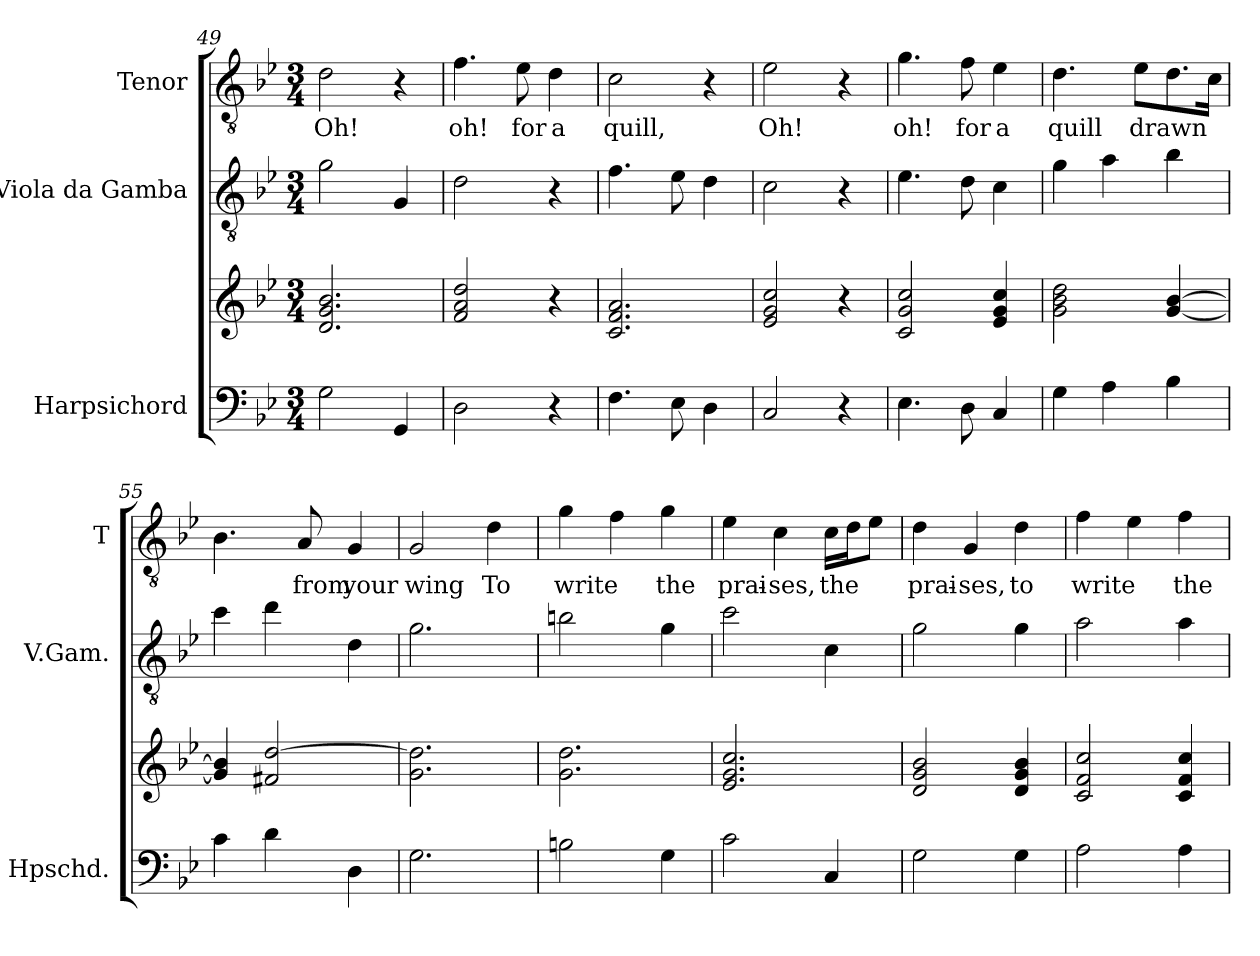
**kern	**kern	**kern	**kern	**text
*part3	*part3	*part2	*part1	*part1
*staff4	*staff3	*staff2	*staff1	*staff1
*I"Harpsichord	*	*I"Viola da Gamba	*I"Tenor	*
*I'Hpschd.	*	*I'V.Gam.	*I'T	*
*clefF4	*clefG2	*clefGv2	*clefGv2	*
*	*	*ITrd7c12	*	*
*k[b-e-]	*k[b-e-]	*k[b-e-]	*k[b-e-]	*
*B-:	*B-:	*B-:	*B-:	*
*M3/4	*M3/4	*M3/4	*M3/4	*
=49	=49	=49	=49	=49
!	!	!	!	!LO:LY:b
2G\	2.d/ 2.g/ 2.b-/	2G\	2d\	Oh!
4GG/	.	4GG/	4r	.
=50	=50	=50	=50	=50
!	!	!	!	!LO:LY:b
2D\	2f/ 2a/ 2dd/	2D\	4.f\	oh!
!	!	!	!	!LO:LY:b
.	.	.	8e-\	for
!	!	!	!	!LO:LY:b
4r	4r	4r	4d\	a
=51	=51	=51	=51	=51
!	!	!	!	!LO:LY:b
4.F\	2.c/ 2.f/ 2.a/	4.F\	2c\	quill,
8E-\	.	8E-\	.	.
4D\	.	4D\	4r	.
!!LO:LB:g=z
=52	=52	=52	=52	=52
!	!	!	!	!LO:LY:b
2C/	2e-/ 2g/ 2cc/	2C\	2e-\	Oh!
4r	4r	4r	4r	.
=53	=53	=53	=53	=53
!	!	!	!	!LO:LY:b
4.E-\	2c/ 2g/ 2cc/	4.E-\	4.g\	oh!
!	!	!	!	!LO:LY:b
8D\	.	8D\	8f\	for
!	!	!	!	!LO:LY:b
4C/	4e-/ 4g/ 4cc/	4C\	4e-\	a
=54	=54	=54	=54	=54
!	!	!	!	!LO:LY:b
4G\	2g\ 2b-\ 2dd\	4G\	4.d\	quill
4A\	.	4A\	.	.
!	!	!	!	!LO:LY:b
.	.	.	8e-\L	drawn
4B-\	[4g/ [4b-/	4B-\	8.d\	.
.	.	.	16c\Jk	.
=55	=55	=55	=55	=55
4c\	4g/] 4b-/]	4c\	4.B-\	.
4d\	2f#X/ [2dd/	4d\	.	.
!	!	!	!	!LO:LY:b
.	.	.	8A/	from
!	!	!	!	!LO:LY:b
4D\	.	4D\	4G/	your
=56	=56	=56	=56	=56
!	!	!	!	!LO:LY:b
2.G\	2.g\ 2.dd\]	2.G\	2G/	wing
!	!	!	!	!LO:LY:b
.	.	.	4d\	To
=57	=57	=57	=57	=57
!	!	!	!	!LO:LY:b
2Bn\	2.g\ 2.dd\	2Bn\	4g\	write
.	.	.	4f\	.
!	!	!	!	!LO:LY:b
4G\	.	4G\	4g\	the
=58	=58	=58	=58	=58
!	!	!	!	!LO:LY:b
2c\	2.e-/ 2.g/ 2.cc/	2c\	4e-\	prai-
!	!	!	!	!LO:LY:b
.	.	.	4c\	-ses,
!	!	!	!	!LO:LY:b
4C/	.	4C\	16c\LL	the
.	.	.	16d\J	.
.	.	.	8e-\J	.
=59	=59	=59	=59	=59
!	!	!	!	!LO:LY:b
2G\	2d/ 2g/ 2b-/	2G\	4d\	prai-
!	!	!	!	!LO:LY:b
.	.	.	4G/	-ses,
!	!	!	!	!LO:LY:b
4G\	4d/ 4g/ 4b-/	4G\	4d\	to
!!LO:LB:g=z
=60	=60	=60	=60	=60
!	!	!	!	!LO:LY:b
2A\	2c/ 2f/ 2cc/	2A\	4f\	write
.	.	.	4e-\	.
!	!	!	!	!LO:LY:b
4A\	4c/ 4f/ 4cc/	4A\	4f\	the
=	=	=	=	=
*-	*-	*-	*-	*-
